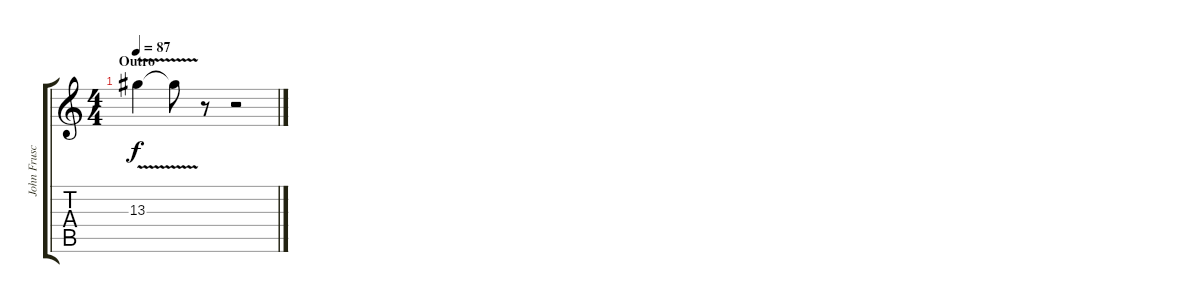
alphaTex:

\track ("John Frusciante" "John Frusc") {instrument overdrivenguitar}
\staff {score tabs}
\tuning (E4 B3 G3 D3 A2 E2) {hide}
\ts (4 4)
\section ("" "Outro")
\tempo 87
\clef g2
\ks c
13.3{v}.4{dy f} 13.3{t}.8 r.8 r.2
